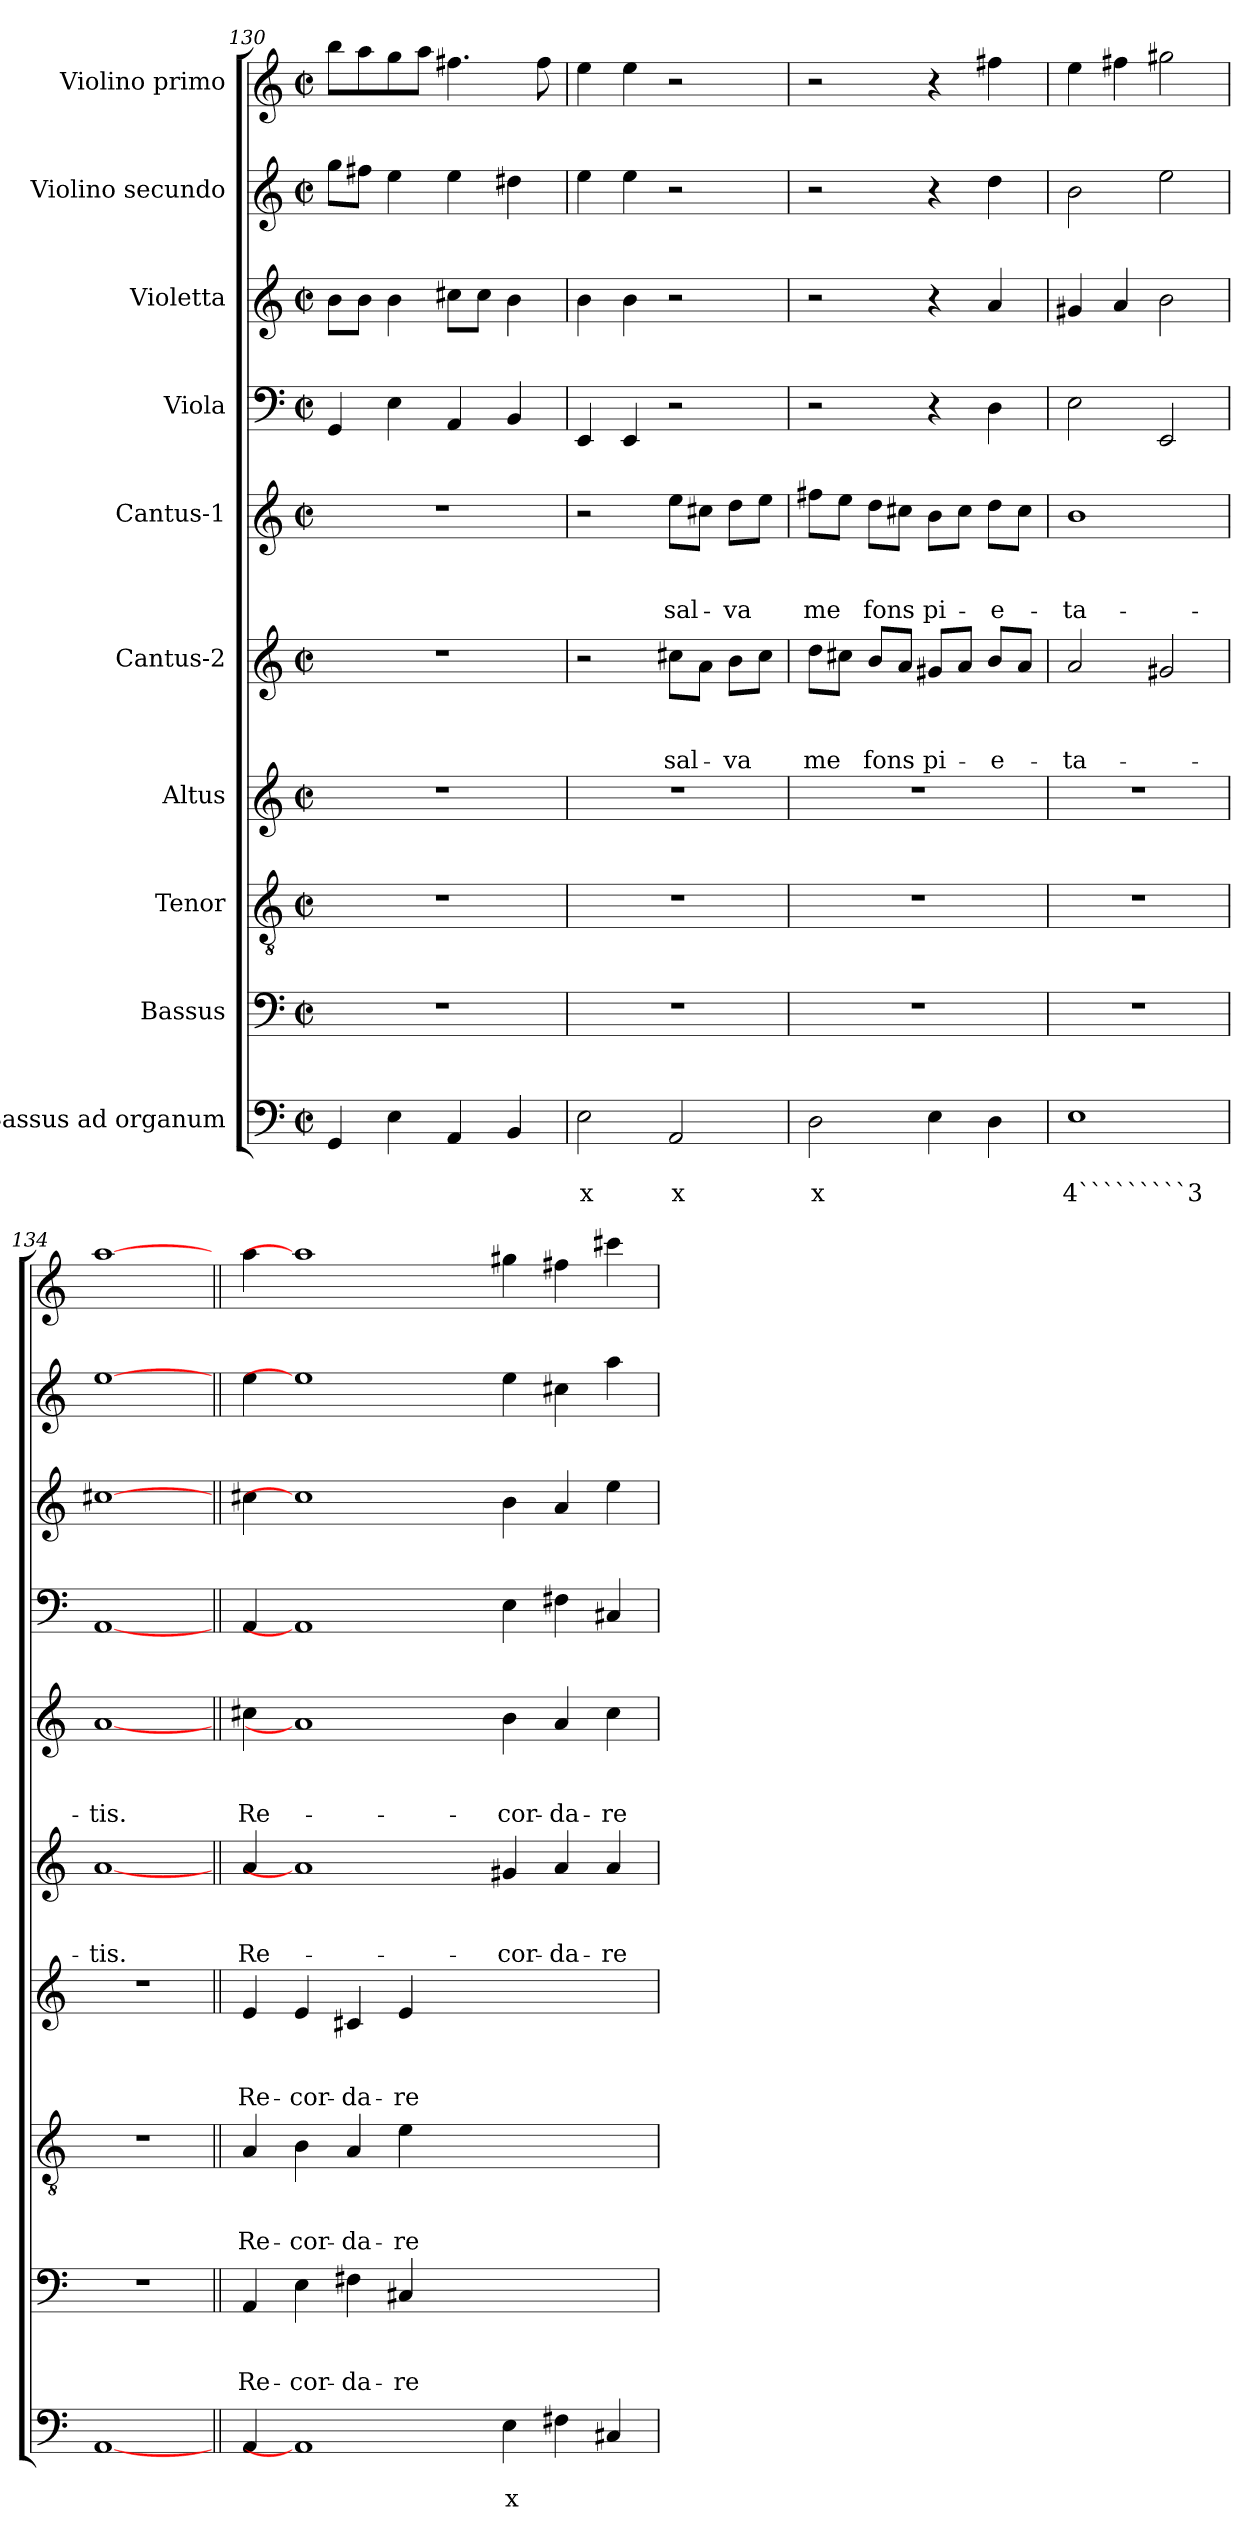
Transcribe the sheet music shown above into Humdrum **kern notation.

**kern	**text	**text	**kern	**text	**text	**text	**kern	**text	**text	**text	**kern	**text	**text	**text	**kern	**text	**text	**text	**kern	**text	**text	**text	**kern	**kern	**kern	**kern
*part10	*part10	*part10	*part9	*part9	*part9	*part9	*part8	*part8	*part8	*part8	*part7	*part7	*part7	*part7	*part6	*part6	*part6	*part6	*part5	*part5	*part5	*part5	*part4	*part3	*part2	*part1
*staff10	*staff10	*staff10	*staff9	*staff9	*staff9	*staff9	*staff8	*staff8	*staff8	*staff8	*staff7	*staff7	*staff7	*staff7	*staff6	*staff6	*staff6	*staff6	*staff5	*staff5	*staff5	*staff5	*staff4	*staff3	*staff2	*staff1
*I"Bassus ad  organum	*	*	*I"Bassus	*	*	*	*I"Tenor	*	*	*	*I"Altus	*	*	*	*I"Cantus-2	*	*	*	*I"Cantus-1	*	*	*	*I"Viola	*I"Violetta	*I"Violino secundo	*I"Violino primo
!!LO:LB:g=z
*clefF4	*	*	*clefF4	*	*	*	*clefGv2	*	*	*	*clefG2	*	*	*	*clefG2	*	*	*	*clefG2	*	*	*	*clefF4	*clefG2	*clefG2	*clefG2
*k[]	*	*	*k[]	*	*	*	*k[]	*	*	*	*k[]	*	*	*	*k[]	*	*	*	*k[]	*	*	*	*k[]	*k[]	*k[]	*k[]
*C:	*	*	*C:	*	*	*	*C:	*	*	*	*C:	*	*	*	*C:	*	*	*	*C:	*	*	*	*C:	*C:	*C:	*C:
*M2/2	*	*	*M2/2	*	*	*	*M2/2	*	*	*	*M2/2	*	*	*	*M2/2	*	*	*	*M2/2	*	*	*	*M2/2	*M2/2	*M2/2	*M2/2
*met(c|)	*	*	*met(c|)	*	*	*	*met(c|)	*	*	*	*met(c|)	*	*	*	*met(c|)	*	*	*	*met(c|)	*	*	*	*met(c|)	*met(c|)	*met(c|)	*met(c|)
=130	=130	=130	=130	=130	=130	=130	=130	=130	=130	=130	=130	=130	=130	=130	=130	=130	=130	=130	=130	=130	=130	=130	=130	=130	=130	=130
4GG/	.	.	1r	.	.	.	1r	.	.	.	1r	.	.	.	1r	.	.	.	1r	.	.	.	4GG/	8b\L	8gg\L	8bb\L
.	.	.	.	.	.	.	.	.	.	.	.	.	.	.	.	.	.	.	.	.	.	.	.	8b\J	8ff#X\J	8aa\
4E\	.	.	.	.	.	.	.	.	.	.	.	.	.	.	.	.	.	.	.	.	.	.	4E\	4b\	4ee\	8gg\
.	.	.	.	.	.	.	.	.	.	.	.	.	.	.	.	.	.	.	.	.	.	.	.	.	.	8aa\J
4AA/	.	.	.	.	.	.	.	.	.	.	.	.	.	.	.	.	.	.	.	.	.	.	4AA/	8cc#X\L	4ee\	4.ff#X\
.	.	.	.	.	.	.	.	.	.	.	.	.	.	.	.	.	.	.	.	.	.	.	.	8cc#\J	.	.
4BB/	.	.	.	.	.	.	.	.	.	.	.	.	.	.	.	.	.	.	.	.	.	.	4BB/	4b\	4dd#X\	.
.	.	.	.	.	.	.	.	.	.	.	.	.	.	.	.	.	.	.	.	.	.	.	.	.	.	8ff#\
=131	=131	=131	=131	=131	=131	=131	=131	=131	=131	=131	=131	=131	=131	=131	=131	=131	=131	=131	=131	=131	=131	=131	=131	=131	=131	=131
!	!	!LO:LY:b	!	!	!	!	!	!	!	!	!	!	!	!	!	!	!	!	!	!	!	!	!	!	!	!
2E\	.	x	1r	.	.	.	1r	.	.	.	1r	.	.	.	2r	.	.	.	2r	.	.	.	4EE/	4b\	4ee\	4ee\
.	.	.	.	.	.	.	.	.	.	.	.	.	.	.	.	.	.	.	.	.	.	.	4EE/	4b\	4ee\	4ee\
!	!	!LO:LY:b	!	!	!	!	!	!	!	!	!	!	!	!	!	!	!	!LO:LY:b	!	!	!	!LO:LY:b	!	!	!	!
2AA/	.	x	.	.	.	.	.	.	.	.	.	.	.	.	8cc#X\L	.	.	sal-	8ee\L	.	.	sal-	2r	2r	2r	2r
.	.	.	.	.	.	.	.	.	.	.	.	.	.	.	8a\J	.	.	.	8cc#X\J	.	.	.	.	.	.	.
!	!	!	!	!	!	!	!	!	!	!	!	!	!	!	!	!	!	!LO:LY:b	!	!	!	!LO:LY:b	!	!	!	!
.	.	.	.	.	.	.	.	.	.	.	.	.	.	.	8b\L	.	.	-va	8dd\L	.	.	-va	.	.	.	.
.	.	.	.	.	.	.	.	.	.	.	.	.	.	.	8cc#\J	.	.	.	8ee\J	.	.	.	.	.	.	.
=132	=132	=132	=132	=132	=132	=132	=132	=132	=132	=132	=132	=132	=132	=132	=132	=132	=132	=132	=132	=132	=132	=132	=132	=132	=132	=132
!	!	!LO:LY:b	!	!	!	!	!	!	!	!	!	!	!	!	!	!	!	!LO:LY:b	!	!	!	!LO:LY:b	!	!	!	!
2D\	.	x	1r	.	.	.	1r	.	.	.	1r	.	.	.	8dd\L	.	.	me	8ff#X\L	.	.	me	2r	2r	2r	2r
.	.	.	.	.	.	.	.	.	.	.	.	.	.	.	8cc#X\J	.	.	.	8ee\J	.	.	.	.	.	.	.
!	!	!	!	!	!	!	!	!	!	!	!	!	!	!	!	!	!	!LO:LY:b	!	!	!	!LO:LY:b	!	!	!	!
.	.	.	.	.	.	.	.	.	.	.	.	.	.	.	8b/L	.	.	fons	8dd\L	.	.	fons	.	.	.	.
.	.	.	.	.	.	.	.	.	.	.	.	.	.	.	8a/J	.	.	.	8cc#X\J	.	.	.	.	.	.	.
!	!	!	!	!	!	!	!	!	!	!	!	!	!	!	!	!	!	!LO:LY:b	!	!	!	!LO:LY:b	!	!	!	!
4E\	.	.	.	.	.	.	.	.	.	.	.	.	.	.	8g#X/L	.	.	pi-	8b\L	.	.	pi-	4r	4r	4r	4r
.	.	.	.	.	.	.	.	.	.	.	.	.	.	.	8a/J	.	.	.	8cc#\J	.	.	.	.	.	.	.
!	!	!	!	!	!	!	!	!	!	!	!	!	!	!	!	!	!	!LO:LY:b	!	!	!	!LO:LY:b	!	!	!	!
4D\	.	.	.	.	.	.	.	.	.	.	.	.	.	.	8b/L	.	.	-e-	8dd\L	.	.	-e-	4D\	4a/	4dd\	4ff#X\
.	.	.	.	.	.	.	.	.	.	.	.	.	.	.	8a/J	.	.	.	8cc#\J	.	.	.	.	.	.	.
=133	=133	=133	=133	=133	=133	=133	=133	=133	=133	=133	=133	=133	=133	=133	=133	=133	=133	=133	=133	=133	=133	=133	=133	=133	=133	=133
!	!	!LO:LY:b	!	!	!	!	!	!	!	!	!	!	!	!	!	!	!	!LO:LY:b	!	!	!	!LO:LY:b	!	!	!	!
1E	.	4`````````3	1r	.	.	.	1r	.	.	.	1r	.	.	.	2a/	.	.	-ta-	1b	.	.	-ta-	2E\	4g#X/	2b\	4ee\
.	.	.	.	.	.	.	.	.	.	.	.	.	.	.	.	.	.	.	.	.	.	.	.	4a/	.	4ff#X\
.	.	.	.	.	.	.	.	.	.	.	.	.	.	.	2g#X/	.	.	.	.	.	.	.	2EE/	2b\	2ee\	2gg#X\
=134	=134	=134	=134	=134	=134	=134	=134	=134	=134	=134	=134	=134	=134	=134	=134	=134	=134	=134	=134	=134	=134	=134	=134	=134	=134	=134
!	!	!	!	!	!	!	!	!	!	!	!	!	!	!	!	!	!	!LO:LY:b	!	!	!	!LO:LY:b	!	!	!	!
[1AA	.	.	1r	.	.	.	1r	.	.	.	1r	.	.	.	[1a	.	.	-tis.	[1a	.	.	-tis.	[1AA	[1cc#X	[1ee	[1aa
!!LO:PB:g=z
=135||	=135||	=135||	=135||	=135||	=135||	=135||	=135||	=135||	=135||	=135||	=135||	=135||	=135||	=135||	=135||	=135||	=135||	=135||	=135||	=135||	=135||	=135||	=135||	=135||	=135||	=135||
!	!	!	!	!	!	!LO:LY:b	!	!	!	!LO:LY:b	!	!	!	!LO:LY:b	!	!	!	!LO:LY:b	!	!	!	!LO:LY:b	!	!	!	!
4AA/	.	.	4AA/	.	.	Re-	4A/	.	.	Re-	4e/	.	.	Re-	4a/	.	.	Re-	4cc#X\	.	.	Re-	4AA/	4cc#X\	4ee\	4aa\
!	!	!	!	!	!	!LO:LY:b	!	!	!	!LO:LY:b	!	!	!	!LO:LY:b	!	!	!	!	!	!	!	!	!	!	!	!
1AA]	.	.	4E\	.	.	-cor-	4B\	.	.	-cor-	4e/	.	.	-cor-	1a]	.	.	.	1a]	.	.	.	1AA]	1cc#]	1ee]	1aa]
!	!	!	!	!	!	!LO:LY:b	!	!	!	!LO:LY:b	!	!	!	!LO:LY:b	!	!	!	!	!	!	!	!	!	!	!	!
.	.	.	4F#X\	.	.	-da-	4A/	.	.	-da-	4c#X/	.	.	-da-	.	.	.	.	.	.	.	.	.	.	.	.
!	!	!	!	!	!	!LO:LY:b	!	!	!	!LO:LY:b	!	!	!	!LO:LY:b	!	!	!	!	!	!	!	!	!	!	!	!
.	.	.	4C#X/	.	.	-re	4e\	.	.	-re	4e/	.	.	-re	.	.	.	.	.	.	.	.	.	.	.	.
.	.	.	1ryy	.	.	.	1ryy	.	.	.	1ryy	.	.	.	.	.	.	.	.	.	.	.	.	.	.	.
!	!	!LO:LY:b	!	!	!	!	!	!	!	!	!	!	!	!	!	!	!	!LO:LY:b	!	!	!	!LO:LY:b	!	!	!	!
4E\	.	x	.	.	.	.	.	.	.	.	.	.	.	.	4g#X/	.	.	-cor-	4b\	.	.	-cor-	4E\	4b\	4ee\	4gg#X\
!	!	!	!	!	!	!	!	!	!	!	!	!	!	!	!	!	!	!LO:LY:b	!	!	!	!LO:LY:b	!	!	!	!
4F#X\	.	.	.	.	.	.	.	.	.	.	.	.	.	.	4a/	.	.	-da-	4a/	.	.	-da-	4F#X\	4a/	4cc#X\	4ff#X\
!	!	!	!	!	!	!	!	!	!	!	!	!	!	!	!	!	!	!LO:LY:b	!	!	!	!LO:LY:b	!	!	!	!
4C#X/	.	.	.	.	.	.	.	.	.	.	.	.	.	.	4a/	.	.	-re	4cc#\	.	.	-re	4C#X/	4ee\	4aa\	4ccc#X\
=	=	=	=	=	=	=	=	=	=	=	=	=	=	=	=	=	=	=	=	=	=	=	=	=	=	=
*-	*-	*-	*-	*-	*-	*-	*-	*-	*-	*-	*-	*-	*-	*-	*-	*-	*-	*-	*-	*-	*-	*-	*-	*-	*-	*-
